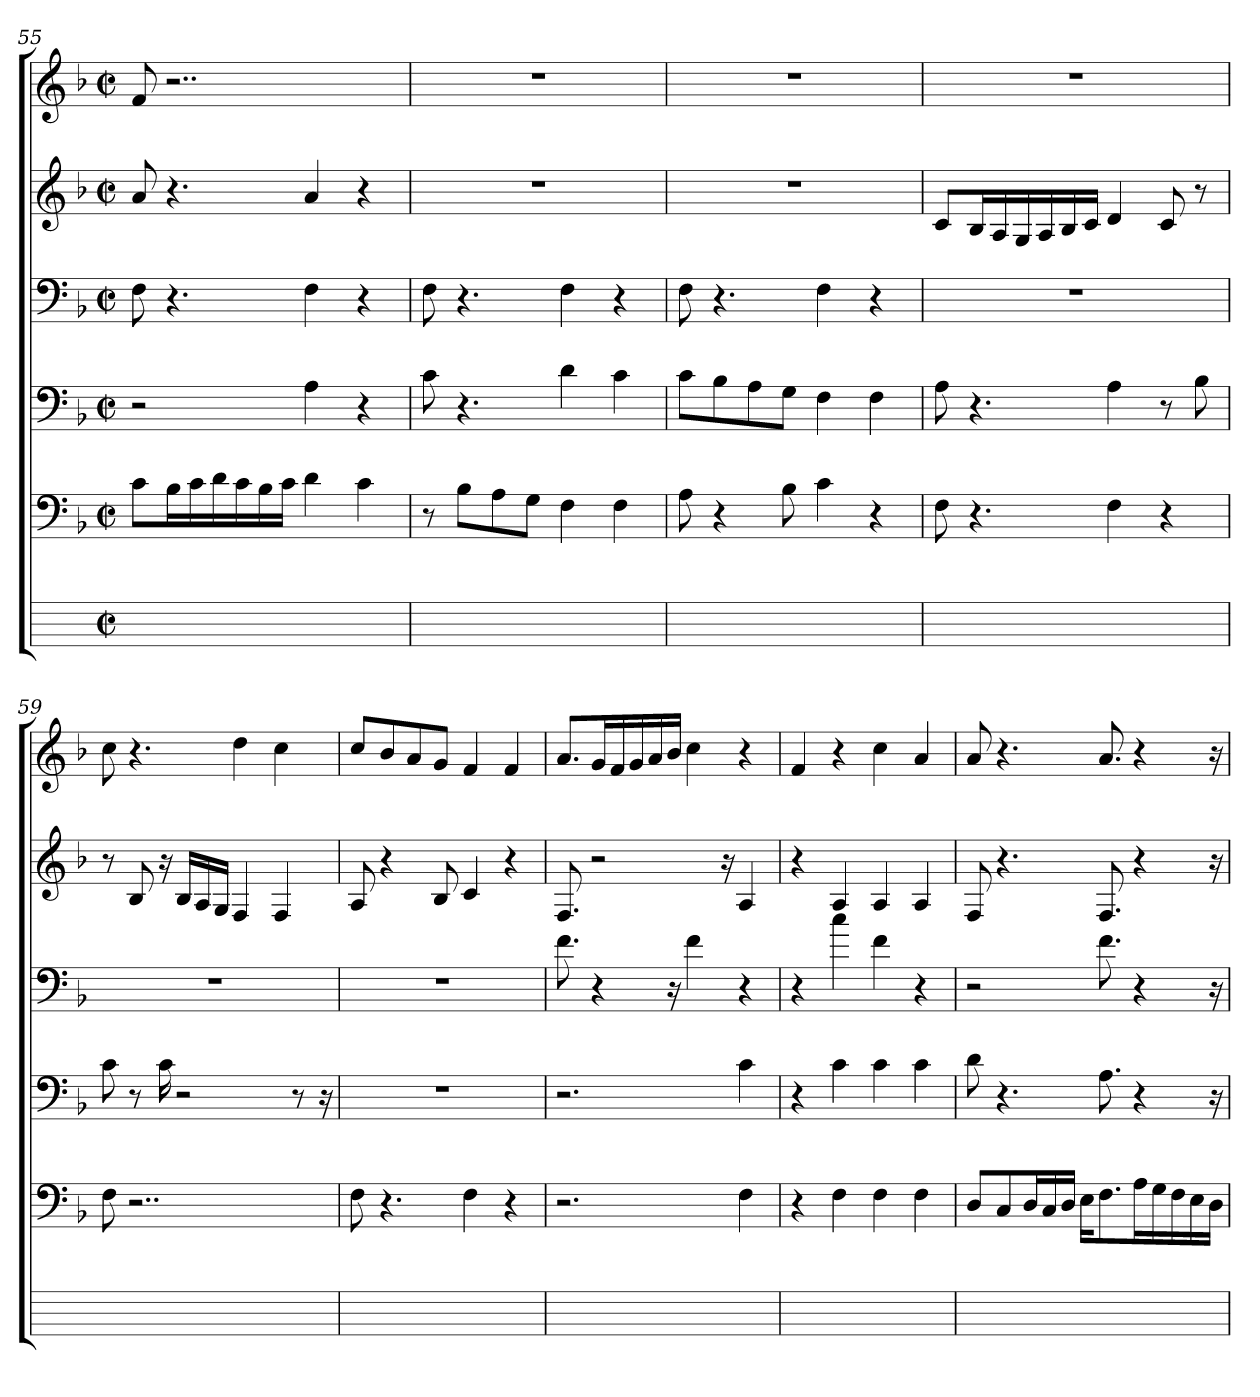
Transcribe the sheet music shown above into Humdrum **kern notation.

**kern	**kern	**kern	**kern	**kern	**kern
*part6	*part5	*part4	*part3	*part2	*part1
*staff6	*staff5	*staff4	*staff3	*staff2	*staff1
*	*clefF4	*clefF4	*clefF4	*clefG2	*clefG2
*	*k[b-]	*k[b-]	*k[b-]	*k[b-]	*k[b-]
*	*F:	*F:	*F:	*F:	*F:
*M2/2	*M2/2	*M2/2	*M2/2	*M2/2	*M2/2
*met(c|)	*met(c|)	*met(c|)	*met(c|)	*met(c|)	*met(c|)
=55	=55	=55	=55	=55	=55
1ryy	8cL	2r	8F	8a	8f
.	16B-iL	.	4.r	4.r	2..r
.	16ci	.	.	.	.
.	16di	.	.	.	.
.	16ci	.	.	.	.
.	16B-i	.	.	.	.
.	16ciJJ	.	.	.	.
.	4d	4Aj	4Fj	4aj	.
.	4c	4r	4r	4r	.
=56	=56	=56	=56	=56	=56
1ryy	8r	8c	8Fj	1r	1r
.	8B-L	4.r	4.r	.	.
.	8A	.	.	.	.
.	8GJ	.	.	.	.
.	4F	4d	4Fj	.	.
.	4F	4c	4r	.	.
=57	=57	=57	=57	=57	=57
1ryy	8A	8cjL	8Fj	1r	1r
.	4r	8B-	4.r	.	.
.	.	8A	.	.	.
.	8B-	8GJ	.	.	.
.	4c	4F	4Fj	.	.
.	4r	4F	4r	.	.
=58	=58	=58	=58	=58	=58
1ryy	8F	8A	1r	8cL	1r
.	4.r	4.r	.	16B-iL	.
.	.	.	.	16Ai	.
.	.	.	.	16Gi	.
.	.	.	.	16Ai	.
.	.	.	.	16B-i	.
.	.	.	.	16ciJJ	.
.	4Fj	4A	.	4d	.
.	4r	8r	.	8c	.
.	.	8B-	.	8r	.
=59	=59	=59	=59	=59	=59
1ryy	8Fj	8c	1r	8r	8cc
.	2..r	8r	.	8B-	4.r
.	.	16cj	.	16r	.
.	.	2r	.	16B-iLL	.
.	.	.	.	16Aj	.
.	.	.	.	16GiJJ	.
.	.	.	.	4F	4dd
.	.	.	.	4F	4cc
.	.	8r	.	.	.
.	.	16r	.	.	.
=60	=60	=60	=60	=60	=60
1ryy	8Fj	1r	1r	8A	8ccjL
.	4.r	.	.	4r	8b-
.	.	.	.	.	8a
.	.	.	.	8B-	8gJ
.	4Fj	.	.	4c	4f
.	4r	.	.	4r	4f
=61	=61	=61	=61	=61	=61
1ryy	2.r	2.r	8.f	8.F	8.aL
.	.	.	4r	2r	16giL
.	.	.	.	.	16fi
.	.	.	.	.	16gi
.	.	.	.	.	16aj
.	.	.	16r	.	16b-iJJ
.	.	.	4fj	.	4cc
.	.	.	.	16r	.
.	4F	4c	4r	4A	4r
=62	=62	=62	=62	=62	=62
1ryy	4r	4r	4r	4r	4f
.	4F	4c	4ccZ	4A	4r
.	4F	4c	4fj	4A	4ccZ
.	4F	4c	4r	4A	4a
=63	=63	=63	=63	=63	=63
1ryy	8DL	8d	2r	8F	8a
.	8Ci	4.r	.	4.r	4.r
.	16DjL	.	.	.	.
.	16Ci	.	.	.	.
.	16DiJJ	.	.	.	.
.	16EiKL	.	.	.	.
.	8.F	8.A	8.fj	8.F	8.a
.	16AiL	4r	4r	4r	4r
.	16GZ	.	.	.	.
.	16Fi	.	.	.	.
.	16Ei	.	.	.	.
.	16DiJJ	16r	16r	16r	16r
=	=	=	=	=	=
*-	*-	*-	*-	*-	*-
